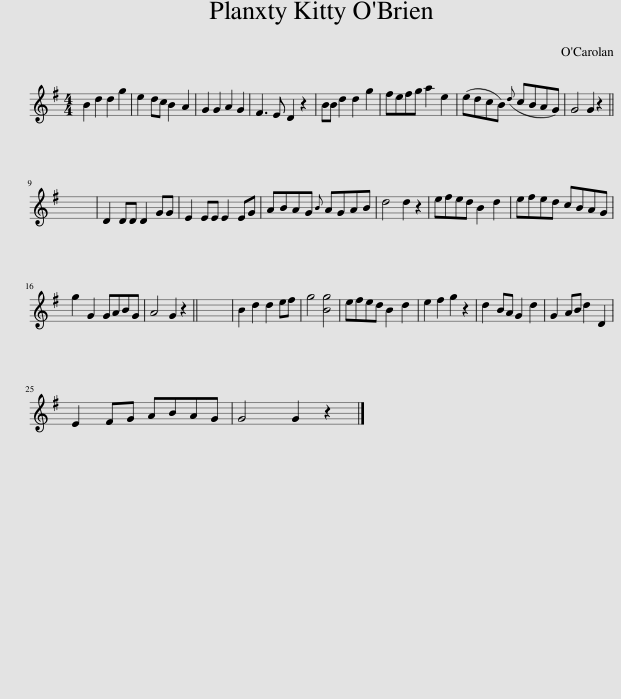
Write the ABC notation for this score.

X:1
L:1/8
M:4/4
I:linebreak $
K:G
V:1 treble
V:1
 B2 d2 d2 g2 | e2 dc B2 A2 | G2 G2 A2 G2 | F3 E D2 z2 | BB d2 d2 g2 | %5
 fefg a2 e2 | (edcB)({d} cBAG) | G4 G2 z2 ||$ x8 | D2 DD D2 GG | %10
 E2 EE E2 EG | ABAG{B} AGAB | d4 d2 z2 | efed B2 d2 | efed cBAG |$ %15
 g2 G2 GABG | A4 G2 z2 || x8 | B2 d2 d2 ef | g4 [Bg]4 | %20
 efed B2 d2 | e2 f2 g2 z2 | d2 BA G2 d2 | G2 AB d2 D2 |$ E2 FG ABAG | %25
 G4 G2 z2 |] %26
